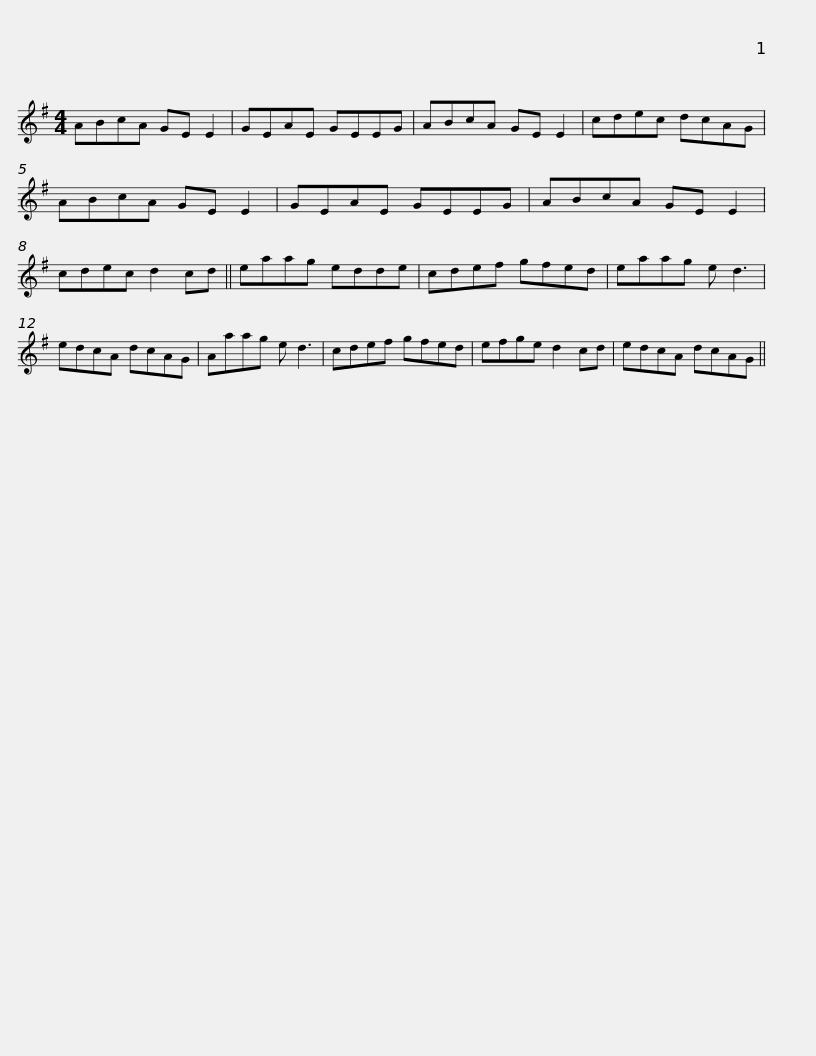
X:1
L:1/8
M:4/4
I:linebreak $
K:G
V:1 treble
V:1
 ABcA GE E2 | GEAE GEEG | ABcA GE E2 | cdec dcAG | ABcA GE E2 | %5
 GEAE GEEG |$ ABcA GE E2 | cdec d2 cd || eaag edde | cdef gfed | %10
 eaag e d3 | edcA dcAG |$ Aaag e d3 | cdef gfed | efge d2 cd | %15
 edcA dcAG || %16
